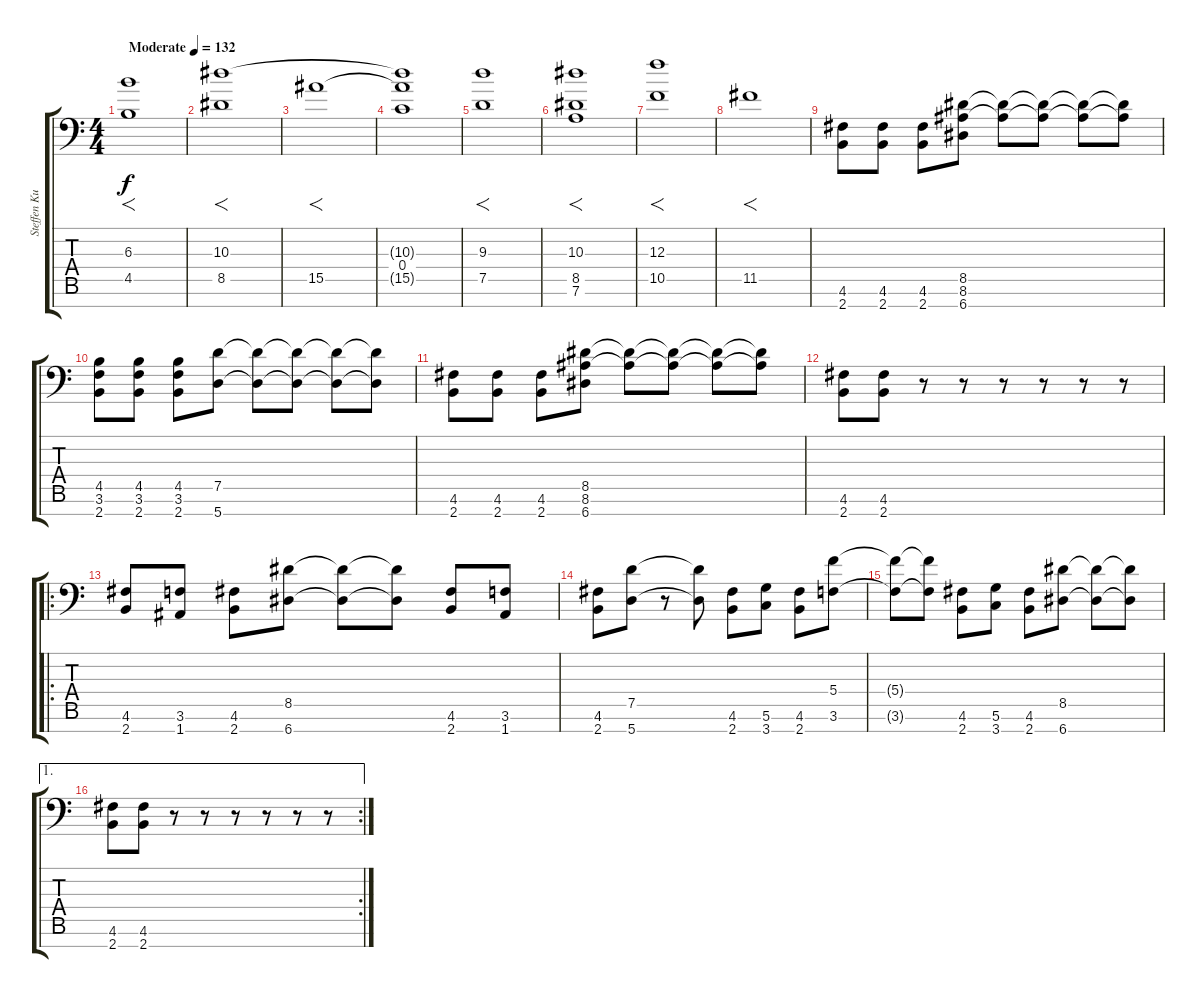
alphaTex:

\track ("Steffen Kummerer" "Steffen Ku") {instrument distortionguitar}
\staff {score tabs}
\tuning (D4 A3 F3 C3 G2 D2 A1) {hide}
\ts (4 4)
\tempo (132 "Moderate")
\clef f4
\ks c
(6.3 4.5).1{f dy f instrument distortionguitar} |
(10.3 8.5).1{f} |
15.5.1{f} |
(10.3{t} 0.4 15.5{t}).1 |
(9.3 7.5).1{f} |
(10.3 8.5 7.6).1{f} |
(12.3 10.5).1{f} |
11.5.1{f} |
(4.6 2.7).8 (4.6 2.7).8 (4.6 2.7).8 (8.5 8.6 6.7).8 (8.5{t} 8.6{t}).8 (8.5{t} 8.6{t}).8 (8.5{t} 8.6{t}).8 (8.5{t} 8.6{t}).8 |
(4.5 3.6 2.7).8 (4.5 3.6 2.7).8 (4.5 3.6 2.7).8 (7.5 5.7).8 (7.5{t} 5.7{t}).8 (7.5{t} 5.7{t}).8 (7.5{t} 5.7{t}).8 (7.5{t} 5.7{t}).8 |
(4.6 2.7).8 (4.6 2.7).8 (4.6 2.7).8 (8.5 8.6 6.7).8 (8.5{t} 8.6{t}).8 (8.5{t} 8.6{t}).8 (8.5{t} 8.6{t}).8 (8.5{t} 8.6{t}).8 |
(4.6 2.7).8 (4.6 2.7).8 r.8 r.8 r.8 r.8 r.8 r.8 |
\ro
(4.6 2.7).8 (3.6 1.7).8 (4.6 2.7).8 (8.5 6.7).8 (8.5{t} 6.7{t}).8 (8.5{t} 6.7{t}).8 (4.6 2.7).8 (3.6 1.7).8 |
(4.6 2.7).8 (7.5 5.7).8 r.8 (7.5{t} 5.7{t}).8 (4.6 2.7).8 (5.6 3.7).8 (4.6 2.7).8 (5.4 3.6).8 |
(5.4{t} 3.6{t}).8 (5.4{t} 3.6{t}).8 (4.6 2.7).8 (5.6 3.7).8 (4.6 2.7).8 (8.5 6.7).8 (8.5{t} 6.7{t}).8 (8.5{t} 6.7{t}).8 |
\ae 1
\rc 2
(4.6 2.7).8 (4.6 2.7).8 r.8 r.8 r.8 r.8 r.8 r.8
